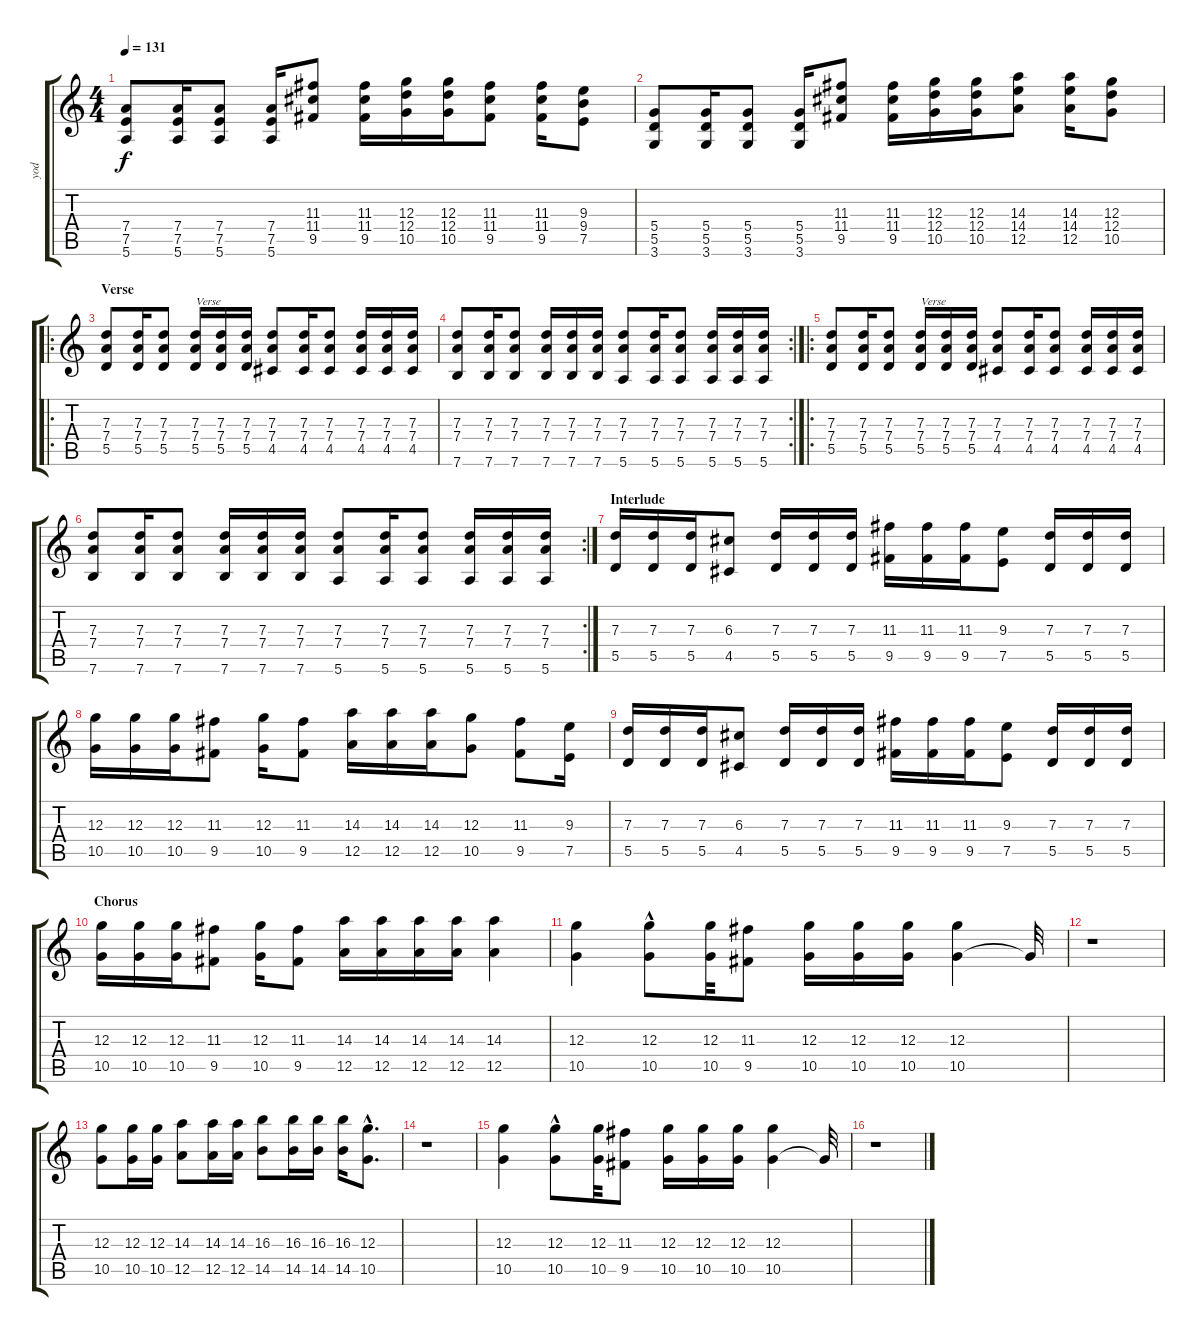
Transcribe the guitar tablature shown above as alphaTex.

\track ("yod" "yod") {instrument distortionguitar}
\staff {score tabs}
\tuning (E4 B3 G3 D3 A2 E2) {hide}
\ts (4 4)
\tempo 131
\clef g2
\ks c
(7.4 7.5 5.6).8{dy f} (7.4 7.5 5.6).16 (7.4 7.5 5.6).8 (7.4 7.5 5.6).16 (11.3 11.4 9.5).8 (11.3 11.4 9.5).16 (12.3 12.4 10.5).16 (12.3 12.4 10.5).16 (11.3 11.4 9.5).8 (11.3 11.4 9.5).16 (9.3 9.4 7.5).8 |
(5.4 5.5 3.6).8 (5.4 5.5 3.6).16 (5.4 5.5 3.6).8 (5.4 5.5 3.6).16 (11.3 11.4 9.5).8 (11.3 11.4 9.5).16 (12.3 12.4 10.5).16 (12.3 12.4 10.5).16 (14.3 14.4 12.5).8 (14.3 14.4 12.5).16 (12.3 12.4 10.5).8 |
\ro
\section ("" "Verse")
(7.3 7.4 5.5).8 (7.3 7.4 5.5).16 (7.3 7.4 5.5).8 (7.3 7.4 5.5).16{txt "Verse"} (7.3 7.4 5.5).16 (7.3 7.4 5.5).16 (7.3 7.4 4.5).8 (7.3 7.4 4.5).16 (7.3 7.4 4.5).8 (7.3 7.4 4.5).16 (7.3 7.4 4.5).16 (7.3 7.4 4.5).16 |
\rc 2
(7.3 7.4 7.6).8 (7.3 7.4 7.6).16 (7.3 7.4 7.6).8 (7.3 7.4 7.6).16 (7.3 7.4 7.6).16 (7.3 7.4 7.6).16 (7.3 7.4 5.6).8 (7.3 7.4 5.6).16 (7.3 7.4 5.6).8 (7.3 7.4 5.6).16 (7.3 7.4 5.6).16 (7.3 7.4 5.6).16 |
\ro
(7.3 7.4 5.5).8 (7.3 7.4 5.5).16 (7.3 7.4 5.5).8 (7.3 7.4 5.5).16{txt "Verse"} (7.3 7.4 5.5).16 (7.3 7.4 5.5).16 (7.3 7.4 4.5).8 (7.3 7.4 4.5).16 (7.3 7.4 4.5).8 (7.3 7.4 4.5).16 (7.3 7.4 4.5).16 (7.3 7.4 4.5).16 |
\rc 2
(7.3 7.4 7.6).8 (7.3 7.4 7.6).16 (7.3 7.4 7.6).8 (7.3 7.4 7.6).16 (7.3 7.4 7.6).16 (7.3 7.4 7.6).16 (7.3 7.4 5.6).8 (7.3 7.4 5.6).16 (7.3 7.4 5.6).8 (7.3 7.4 5.6).16 (7.3 7.4 5.6).16 (7.3 7.4 5.6).16 |
\section ("" "Interlude")
(7.3 5.5).16 (7.3 5.5).16 (7.3 5.5).16 (6.3 4.5).8 (7.3 5.5).16 (7.3 5.5).16 (7.3 5.5).16 (11.3 9.5).16 (11.3 9.5).16 (11.3 9.5).16 (9.3 7.5).8 (7.3 5.5).16 (7.3 5.5).16 (7.3 5.5).16 |
(12.3 10.5).16 (12.3 10.5).16 (12.3 10.5).16 (11.3 9.5).8 (12.3 10.5).16 (11.3 9.5).8 (14.3 12.5).16 (14.3 12.5).16 (14.3 12.5).16 (12.3 10.5).8 (11.3 9.5).8 (9.3 7.5).16 |
(7.3 5.5).16 (7.3 5.5).16 (7.3 5.5).16 (6.3 4.5).8 (7.3 5.5).16 (7.3 5.5).16 (7.3 5.5).16 (11.3 9.5).16 (11.3 9.5).16 (11.3 9.5).16 (9.3 7.5).8 (7.3 5.5).16 (7.3 5.5).16 (7.3 5.5).16 |
\section ("" "Chorus")
(12.3 10.5).16 (12.3 10.5).16 (12.3 10.5).16 (11.3 9.5).8 (12.3 10.5).16 (11.3 9.5).8 (14.3 12.5).16 (14.3 12.5).16 (14.3 12.5).16 (14.3 12.5).16 (14.3 12.5).4 |
(12.3 10.5).4 (12.3 10.5{hac}).8 (12.3 10.5).32 (11.3 9.5).8 (12.3 10.5).16 (12.3 10.5).16 (12.3 10.5).16 (12.3 10.5).4 10.5{t}.32 |
r.1 |
(12.3 10.5).8 (12.3 10.5).16 (12.3 10.5).16 (14.3 12.5).8 (14.3 12.5).16 (14.3 12.5).16 (16.3 14.5).8 (16.3 14.5).16 (16.3 14.5).16 (16.3 14.5).16 (12.3{hac} 10.5{hac}).8{d} |
r.1 |
(12.3 10.5).4 (12.3 10.5{hac}).8 (12.3 10.5).32 (11.3 9.5).8 (12.3 10.5).16 (12.3 10.5).16 (12.3 10.5).16 (12.3 10.5).4 10.5{t}.32 |
r.1
